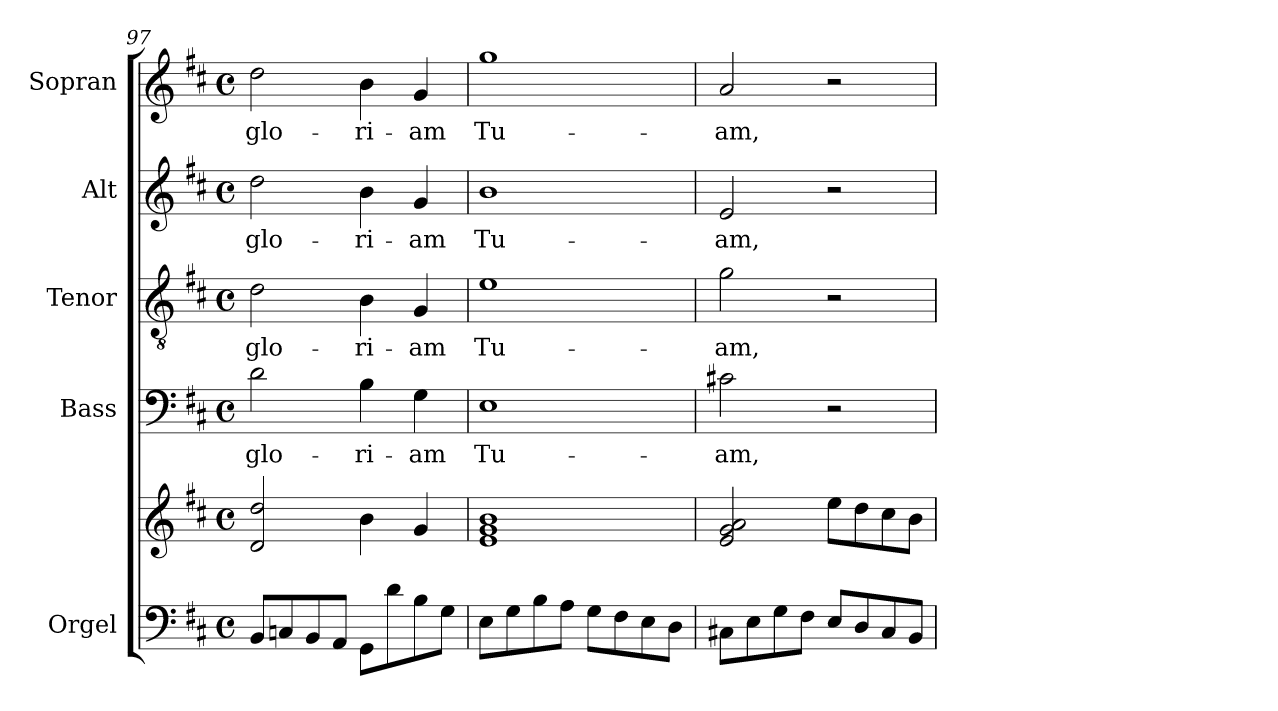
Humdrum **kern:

**kern	**kern	**kern	**text	**kern	**text	**kern	**text	**kern	**text
*part5	*part5	*part4	*part4	*part3	*part3	*part2	*part2	*part1	*part1
*staff6	*staff5	*staff4	*staff4	*staff3	*staff3	*staff2	*staff2	*staff1	*staff1
*I"Orgel	*	*I"Bass	*	*I"Tenor	*	*I"Alt	*	*I"Sopran	*
*I'Org.	*	*I'B.	*	*I'T.	*	*I'A.	*	*I'S.	*
*clefF4	*clefG2	*clefF4	*	*clefGv2	*	*clefG2	*	*clefG2	*
*k[f#c#]	*k[f#c#]	*k[f#c#]	*	*k[f#c#]	*	*k[f#c#]	*	*k[f#c#]	*
*D:	*D:	*D:	*	*D:	*	*D:	*	*D:	*
*M4/4	*M4/4	*M4/4	*	*M4/4	*	*M4/4	*	*M4/4	*
*met(c)	*met(c)	*met(c)	*	*met(c)	*	*met(c)	*	*met(c)	*
=97	=97	=97	=97	=97	=97	=97	=97	=97	=97
!	!	!	!LO:LY:b	!	!LO:LY:b	!	!LO:LY:b	!	!LO:LY:b
8BB/L	2d/ 2dd/	2d\	glo-	2d\	glo-	2dd\	glo-	2dd\	glo-
8Cn/	.	.	.	.	.	.	.	.	.
8BB/	.	.	.	.	.	.	.	.	.
8AA/J	.	.	.	.	.	.	.	.	.
!	!	!	!LO:LY:b	!	!LO:LY:b	!	!LO:LY:b	!	!LO:LY:b
8GG\L	4b\	4B\	-ri-	4B\	-ri-	4b\	-ri-	4b\	-ri-
8d\	.	.	.	.	.	.	.	.	.
!	!	!	!LO:LY:b	!	!LO:LY:b	!	!LO:LY:b	!	!LO:LY:b
8B\	4g/	4G\	-am	4G/	-am	4g/	-am	4g/	-am
8G\J	.	.	.	.	.	.	.	.	.
=98	=98	=98	=98	=98	=98	=98	=98	=98	=98
!	!	!	!LO:LY:b	!	!LO:LY:b	!	!LO:LY:b	!	!LO:LY:b
8E\L	1e 1g 1b	1E	Tu-	1e	Tu-	1b	Tu-	1gg	Tu-
8G\	.	.	.	.	.	.	.	.	.
8B\	.	.	.	.	.	.	.	.	.
8A\J	.	.	.	.	.	.	.	.	.
8G\L	.	.	.	.	.	.	.	.	.
8F#\	.	.	.	.	.	.	.	.	.
8E\	.	.	.	.	.	.	.	.	.
8D\J	.	.	.	.	.	.	.	.	.
!!LO:LB:g=z
=99	=99	=99	=99	=99	=99	=99	=99	=99	=99
!	!	!	!LO:LY:b	!	!LO:LY:b	!	!LO:LY:b	!	!LO:LY:b
8C#X\L	2e/ 2g/ 2a/	2c#X\	-am,	2g\	-am,	2e/	-am,	2a/	-am,
8E\	.	.	.	.	.	.	.	.	.
8G\	.	.	.	.	.	.	.	.	.
8F#\J	.	.	.	.	.	.	.	.	.
8E/L	8ee\L	2r	.	2r	.	2r	.	2r	.
8D/	8dd\	.	.	.	.	.	.	.	.
8C#/	8cc#\	.	.	.	.	.	.	.	.
8BB/J	8b\J	.	.	.	.	.	.	.	.
=	=	=	=	=	=	=	=	=	=
*-	*-	*-	*-	*-	*-	*-	*-	*-	*-
